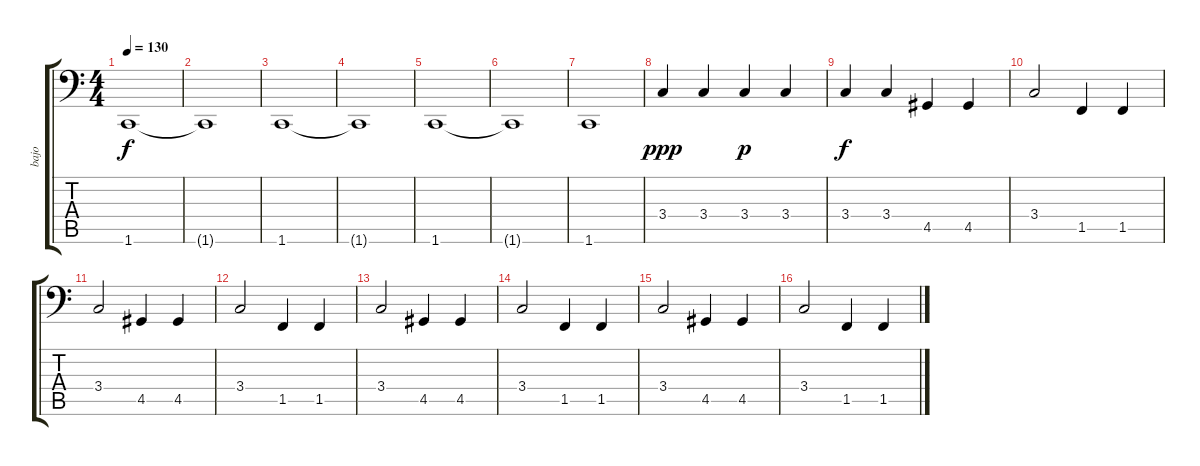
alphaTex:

\track ("bajo" "bajo") {instrument electricbassfinger}
\staff {score tabs}
\tuning (C3 G2 D2 A1 E1 B0) {hide}
\ts (4 4)
\tempo 130
\clef f4
\ks c
1.6.1{dy f} |
1.6{t}.1 |
1.6.1 |
1.6{t}.1 |
1.6.1 |
1.6{t}.1 |
1.6.1 |
3.4.4{dy ppp} 3.4.4 3.4.4{dy p} 3.4.4 |
3.4.4{dy f} 3.4.4 4.5.4 4.5.4 |
3.4.2 1.5.4 1.5.4 |
3.4.2 4.5.4 4.5.4 |
3.4.2 1.5.4 1.5.4 |
3.4.2 4.5.4 4.5.4 |
3.4.2 1.5.4 1.5.4 |
3.4.2 4.5.4 4.5.4 |
3.4.2 1.5.4 1.5.4
